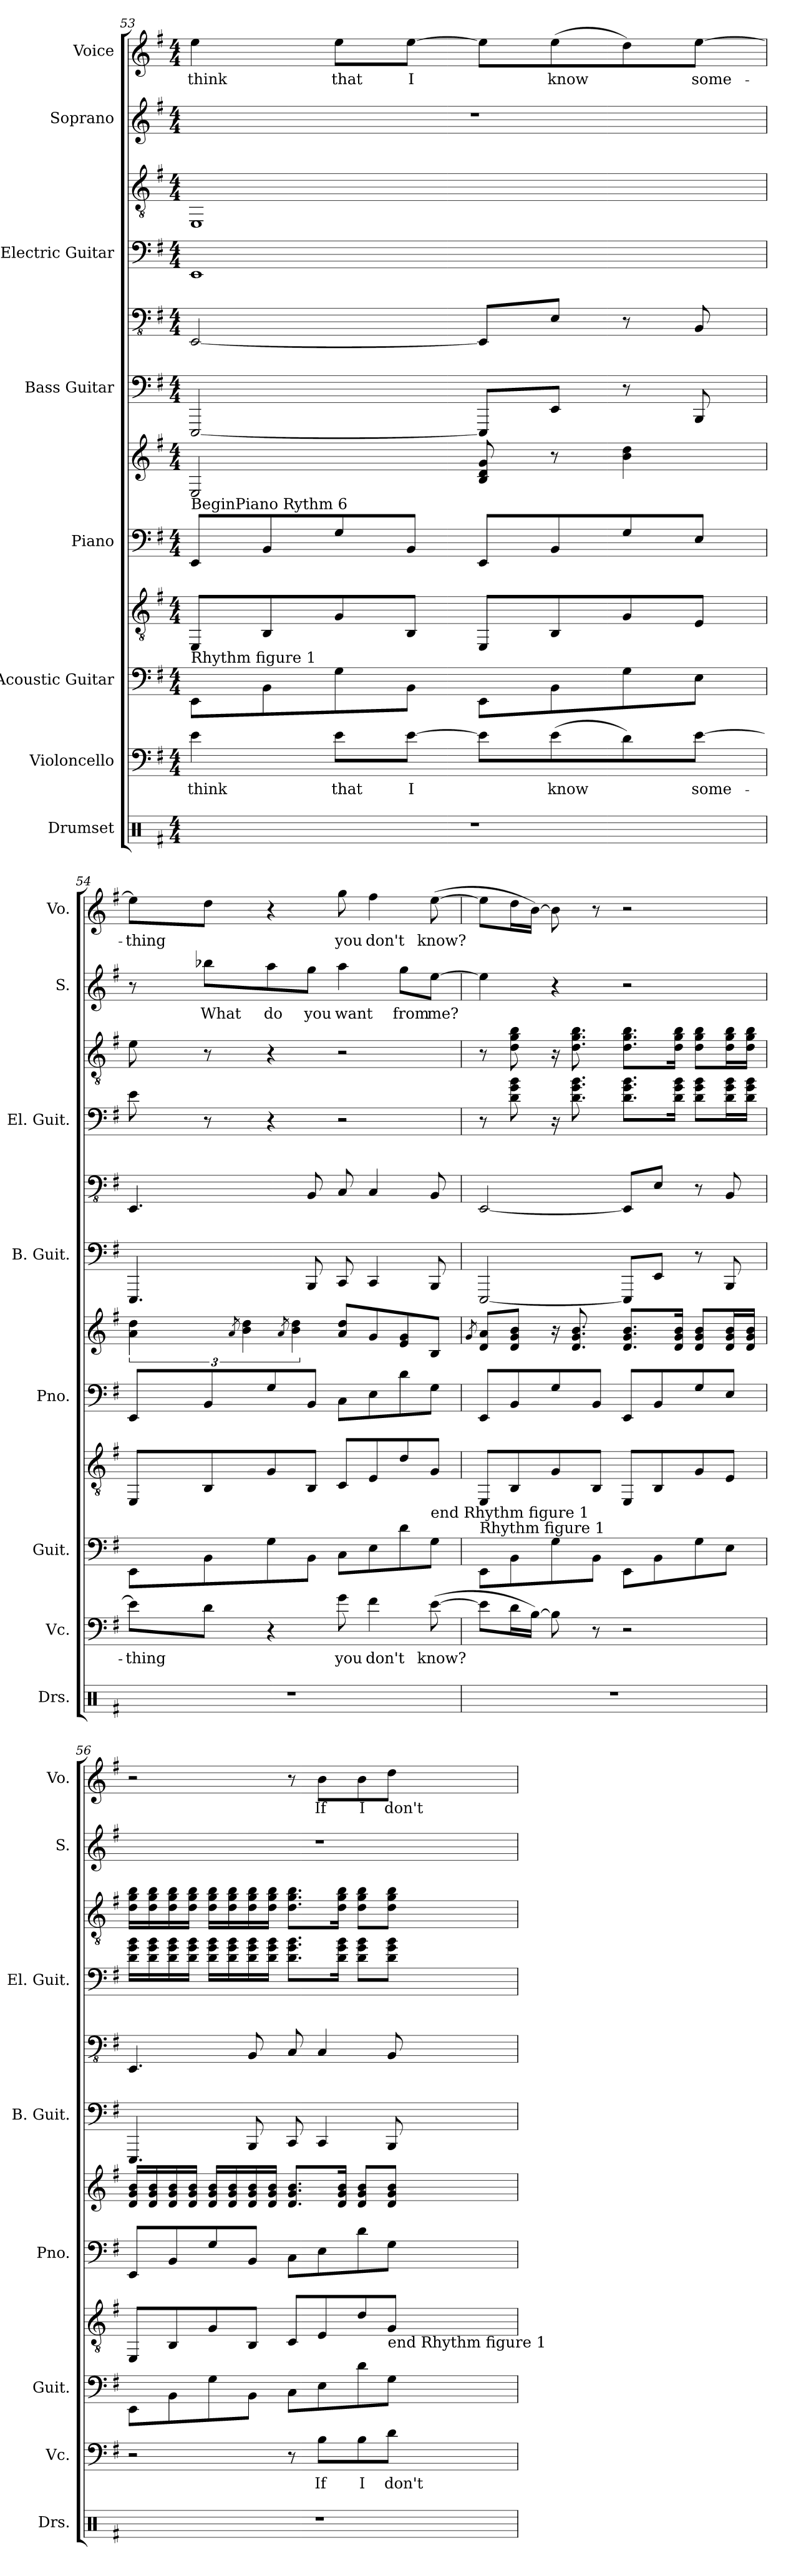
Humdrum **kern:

**kern	**kern	**text	**kern	**kern	**kern	**kern	**kern	**kern	**kern	**kern	**kern	**text	**kern	**text
*part8	*part7	*part7	*part6	*part6	*part5	*part5	*part4	*part4	*part3	*part3	*part2	*part2	*part1	*part1
*staff12	*staff11	*staff11	*staff10	*staff9	*staff8	*staff7	*staff6	*staff5	*staff4	*staff3	*staff2	*staff2	*staff1	*staff1
*I"Drumset	*I"Violoncello	*	*I"Acoustic Guitar	*	*I"Piano	*	*I"Bass Guitar	*	*I"Electric Guitar	*	*I"Soprano	*	*I"Voice	*
*I'Drs.	*I'Vc.	*	*I'Guit.	*	*I'Pno.	*	*I'B. Guit.	*	*I'El. Guit.	*	*I'S.	*	*I'Vo.	*
!!LO:PB:g=z
*clefX	*clefF4	*	*	*clefGv2	*clefF4	*clefG2	*	*clefFv4	*	*clefGv2	*clefG2	*	*clefG2	*
*k[f#]	*k[f#]	*	*k[f#]	*k[f#]	*k[f#]	*k[f#]	*k[f#]	*k[f#]	*k[f#]	*k[f#]	*k[f#]	*	*k[f#]	*
*M4/4	*M4/4	*	*M4/4	*M4/4	*M4/4	*M4/4	*M4/4	*M4/4	*M4/4	*M4/4	*M4/4	*	*M4/4	*
=53	=53	=53	=53	=53	=53	=53	=53	=53	=53	=53	=53	=53	=53	=53
!	!	!	!	!	!	!LO:TX:b:t=BeginPiano Rythm 6	!	!	!	!	!	!	!	!
!	!	!	!	!LO:TX:b:t=Rhythm figure 1	!	!	!	!	!	!	!	!	!	!
1r	4e\	think	8EE\L	8EE/L	8EE/L	2E/	[2EEE	[2EEE/	1EE	1EE	1r	.	4ee\	think
.	.	.	8BB\	8BB/	8BB/	.	.	.	.	.	.	.	.	.
.	8e\L	that	8G\	8G/	8G/	.	.	.	.	.	.	.	8ee\L	that
.	[8e\J	I	8BB\J	8BB/J	8BB/J	.	.	.	.	.	.	.	[8ee\J	I
.	8e\L]	.	8EE\L	8EE/L	8EE/L	8B/ 8d/ 8g/	8EEEL]	8EEE/L]	.	.	.	.	8ee\L]	.
.	(8e\	know	8BB\	8BB/	8BB/	8r	8EEJ	8EE/J	.	.	.	.	(8ee\	know
.	8d\)	.	8G\	8G/	8G/	4b\ 4dd\	8r	8r	.	.	.	.	8dd\)	.
.	[8e\J	some-	8E\J	8E/J	8E/J	.	8BBB	8BBB/	.	.	.	.	[8ee\J	some-
=54	=54	=54	=54	=54	=54	=54	=54	=54	=54	=54	=54	=54	=54	=54
1r	8e\L]	-thing	8EE\L	8EE/L	8EE/L	6a\ 6dd\	4.EEE	4.EEE/	8e\	8e\	8r	.	8ee\L]	-thing
.	8d\J	.	8BB\	8BB/	8BB/	.	.	.	8r	8r	8bb-X\L	What	8dd\J	.
.	.	.	.	.	.	8qa/	.	.	.	.	.	.	.	.
.	.	.	.	.	.	6b\ 6dd\	.	.	.	.	.	.	.	.
.	4r	.	8G\	8G/	8G/	.	.	.	4r	4r	8aa\	do	4r	.
.	.	.	.	.	.	8qa/	.	.	.	.	.	.	.	.
.	.	.	.	.	.	6b\ 6dd\	.	.	.	.	.	.	.	.
.	.	.	8BB\J	8BB/J	8BB/J	.	8BBB	8BBB/	.	.	8gg\J	you	.	.
.	8g\	you	8C\L	8C/L	8C\L	8a/ 8dd/L	8CC	8CC/	2r	2r	4aa\	want	8gg\	you
.	4f#\	don't	8E\	8E/	8E\	8g/	4CC	4CC/	.	.	.	.	4ff#\	don't
.	.	.	8d\	8d/	8d\	8e/ 8g/	.	.	.	.	8gg\L	from	.	.
!	!	!	!	!LO:TX:b:t=end Rhythm figure 1	!	!	!	!	!	!	!	!	!	!
.	([8e\	know?	8G\J	8G/J	8G\J	8B/J	8BBB	8BBB/	.	.	[8ee\J	me?	([8ee\	know?
=55	=55	=55	=55	=55	=55	=55	=55	=55	=55	=55	=55	=55	=55	=55
.	.	.	.	.	.	8qg/	.	.	.	.	.	.	.	.
!	!	!	!	!LO:TX:b:t=Rhythm figure 1	!	!	!	!	!	!	!	!	!	!
1r	8e\L]	.	8EE\L	8EE/L	8EE/L	8d/ 8a/L	[2EEE	[2EEE/	8r	8r	4ee\]	.	8ee\L]	.
.	16d\L	.	8BB\	8BB/	8BB/	8d/ 8g/ 8b/J	.	.	8d\ 8g\ 8b\	8d\ 8g\ 8b\	.	.	16dd\L	.
.	[16B\JJ)	.	.	.	.	.	.	.	.	.	.	.	[16b\JJ)	.
.	8B\]	.	8G\	8G/	8G/	16r	.	.	16r	16r	4r	.	8b\]	.
.	.	.	.	.	.	8.d/ 8.g/ 8.b/	.	.	8.d\ 8.g\ 8.b\	8.d\ 8.g\ 8.b\	.	.	.	.
.	8r	.	8BB\J	8BB/J	8BB/J	.	.	.	.	.	.	.	8r	.
.	2r	.	8EE\L	8EE/L	8EE/L	8.d/ 8.g/ 8.b/L	8EEEL]	8EEE/L]	8.d\ 8.g\ 8.b\L	8.d\ 8.g\ 8.b\L	2r	.	2r	.
.	.	.	8BB\	8BB/	8BB/	.	8EEJ	8EE/J	.	.	.	.	.	.
.	.	.	.	.	.	16d/ 16g/ 16b/Jk	.	.	16d\ 16g\ 16b\Jk	16d\ 16g\ 16b\Jk	.	.	.	.
.	.	.	8G\	8G/	8G/	8d/ 8g/ 8b/L	8r	8r	8d\ 8g\ 8b\L	8d\ 8g\ 8b\L	.	.	.	.
.	.	.	8E\J	8E/J	8E/J	16d/ 16g/ 16b/L	8BBB	8BBB/	16d\ 16g\ 16b\L	16d\ 16g\ 16b\L	.	.	.	.
.	.	.	.	.	.	16d/ 16g/ 16b/JJ	.	.	16d\ 16g\ 16b\JJ	16d\ 16g\ 16b\JJ	.	.	.	.
=56	=56	=56	=56	=56	=56	=56	=56	=56	=56	=56	=56	=56	=56	=56
1r	2r	.	8EE\L	8EE/L	8EE/L	16d/ 16g/ 16b/LL	4.EEE	4.EEE/	16d\ 16g\ 16b\LL	16d\ 16g\ 16b\LL	1r	.	2r	.
.	.	.	.	.	.	16d/ 16g/ 16b/	.	.	16d\ 16g\ 16b\	16d\ 16g\ 16b\	.	.	.	.
.	.	.	8BB\	8BB/	8BB/	16d/ 16g/ 16b/	.	.	16d\ 16g\ 16b\	16d\ 16g\ 16b\	.	.	.	.
.	.	.	.	.	.	16d/ 16g/ 16b/JJ	.	.	16d\ 16g\ 16b\JJ	16d\ 16g\ 16b\JJ	.	.	.	.
.	.	.	8G\	8G/	8G/	16d/ 16g/ 16b/LL	.	.	16d\ 16g\ 16b\LL	16d\ 16g\ 16b\LL	.	.	.	.
.	.	.	.	.	.	16d/ 16g/ 16b/	.	.	16d\ 16g\ 16b\	16d\ 16g\ 16b\	.	.	.	.
.	.	.	8BB\J	8BB/J	8BB/J	16d/ 16g/ 16b/	8BBB	8BBB/	16d\ 16g\ 16b\	16d\ 16g\ 16b\	.	.	.	.
.	.	.	.	.	.	16d/ 16g/ 16b/JJ	.	.	16d\ 16g\ 16b\JJ	16d\ 16g\ 16b\JJ	.	.	.	.
.	8r	.	8C\L	8C/L	8C\L	8.d/ 8.g/ 8.b/L	8CC	8CC/	8.d\ 8.g\ 8.b\L	8.d\ 8.g\ 8.b\L	.	.	8r	.
.	8B\L	If	8E\	8E/	8E\	.	4CC	4CC/	.	.	.	.	8b\L	If
.	.	.	.	.	.	16d/ 16g/ 16b/Jk	.	.	16d\ 16g\ 16b\Jk	16d\ 16g\ 16b\Jk	.	.	.	.
.	8B\	I	8d\	8d/	8d\	8d/ 8g/ 8b/L	.	.	8d\ 8g\ 8b\L	8d\ 8g\ 8b\L	.	.	8b\	I
!	!	!	!	!LO:TX:b:t=end Rhythm figure 1	!	!	!	!	!	!	!	!	!	!
.	8d\J	don't	8G\J	8G/J	8G\J	8d/ 8g/ 8b/J	8BBB	8BBB/	8d\ 8g\ 8b\J	8d\ 8g\ 8b\J	.	.	8dd\J	don't
=	=	=	=	=	=	=	=	=	=	=	=	=	=	=
*-	*-	*-	*-	*-	*-	*-	*-	*-	*-	*-	*-	*-	*-	*-
